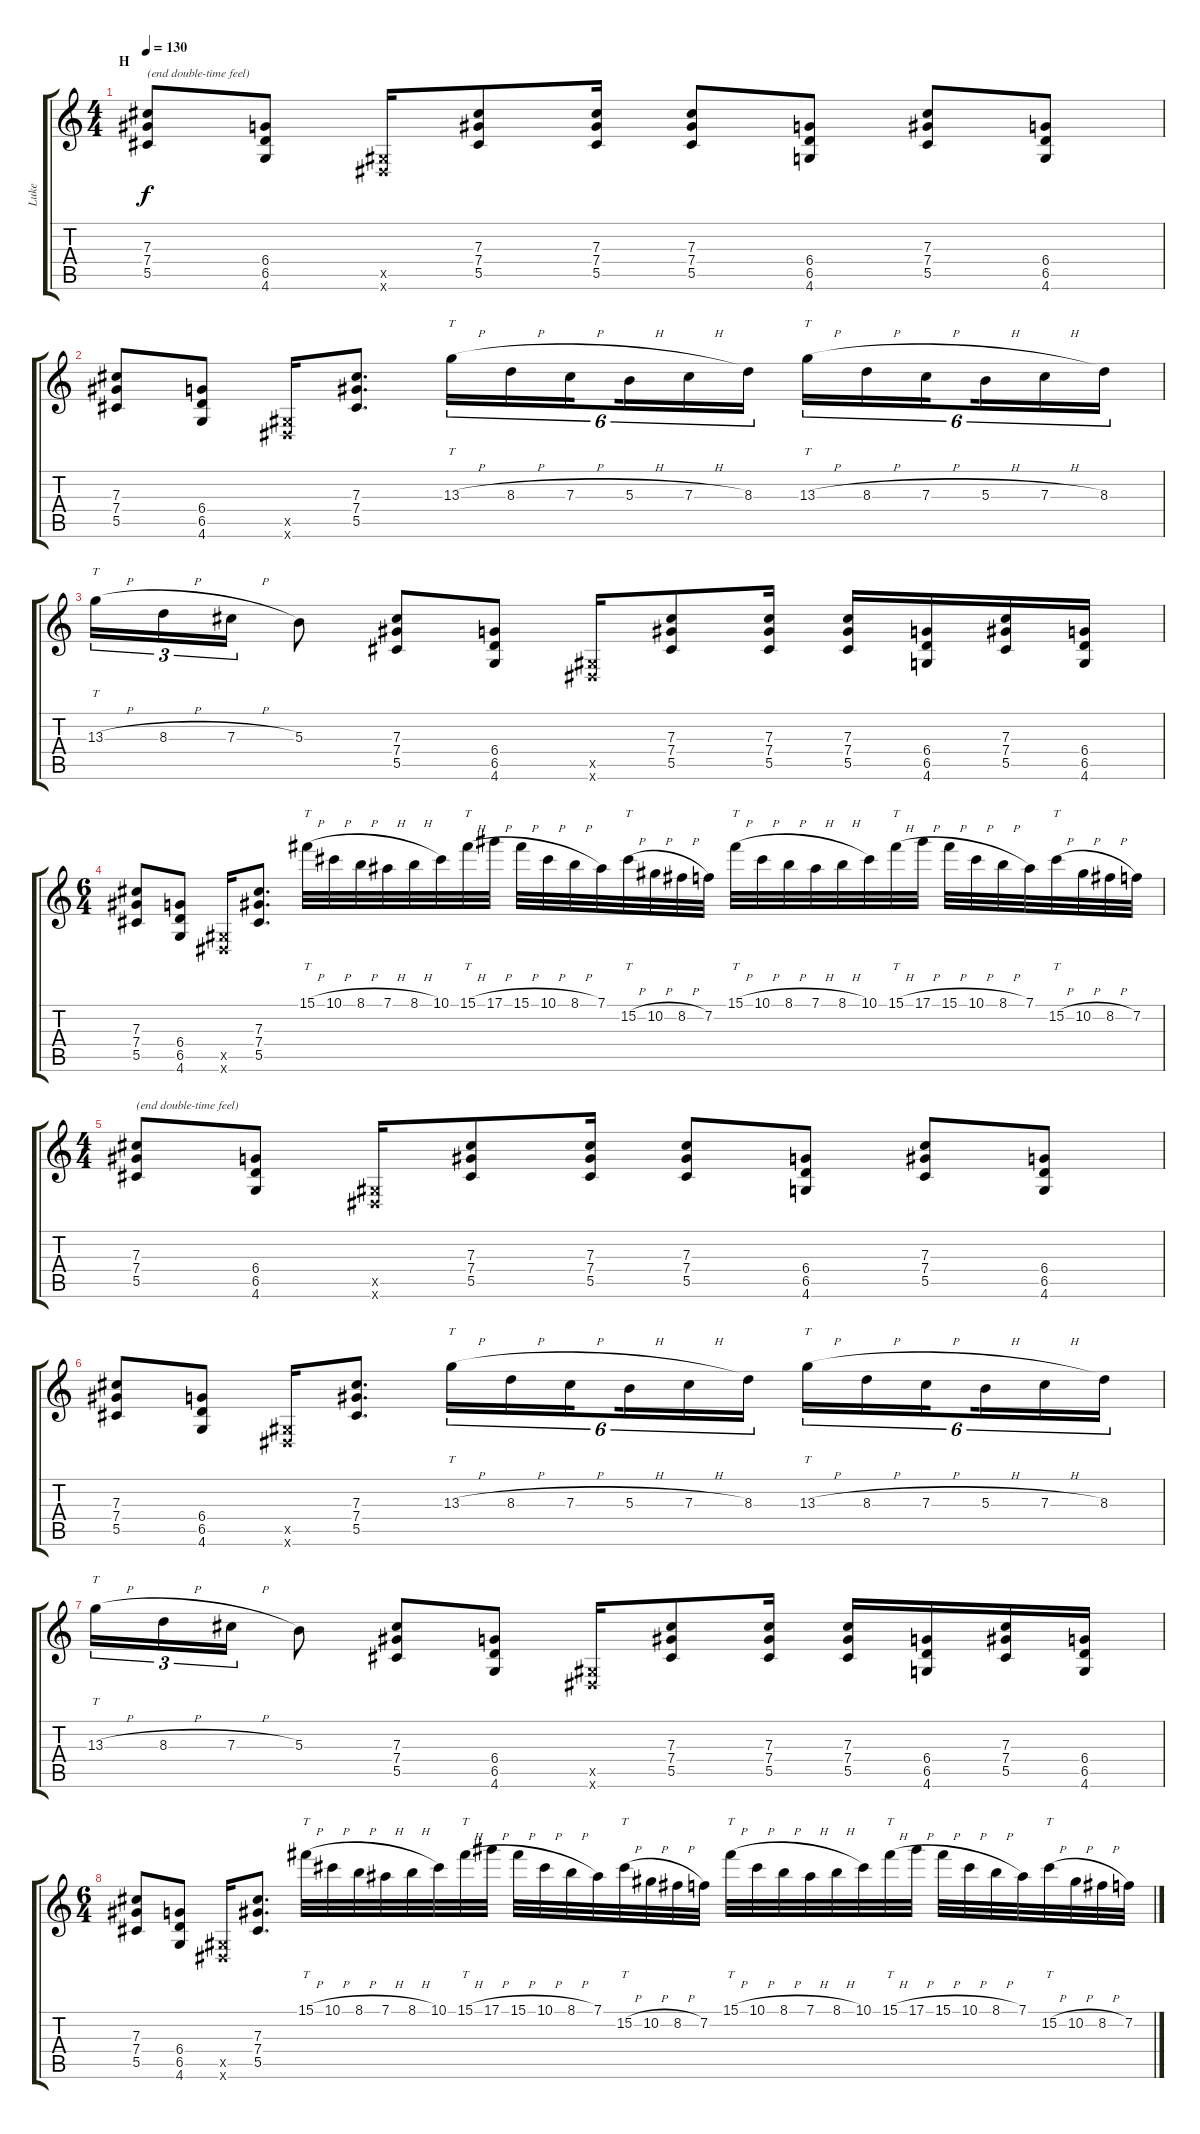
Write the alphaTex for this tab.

\track ("Luke" "Luke") {instrument overdrivenguitar}
\staff {score tabs}
\tuning (Eb4 Bb3 Gb3 Db3 Ab2 Eb2) {hide}
\ts (4 4)
\section ("" "H")
\tempo 130
\clef g2
\ks c
(7.3 7.4 5.5).8{txt "(end double-time feel)" dy f} (6.4 6.5 4.6).8 (0.5{x} 0.6{x}).16 (7.3 7.4 5.5).8 (7.3 7.4 5.5).16 (7.3 7.4 5.5).8 (6.4 6.5 4.6).8 (7.3 7.4 5.5).8 (6.4 6.5 4.6).8 |
(7.3 7.4 5.5).8 (6.4 6.5 4.6).8 (0.5{x} 0.6{x}).16 (7.3 7.4 5.5).8{d} 13.3{h}.16{tt tu (6 4)} 8.3{h}.16{tu (6 4)} 7.3{h}.16{tu (6 4) beam splitsecondary} 5.3{h}.16{tu (6 4)} 7.3{h}.16{tu (6 4)} 8.3.16{tu (6 4)} 13.3{h}.16{tt tu (6 4)} 8.3{h}.16{tu (6 4)} 7.3{h}.16{tu (6 4) beam splitsecondary} 5.3{h}.16{tu (6 4)} 7.3{h}.16{tu (6 4)} 8.3.16{tu (6 4)} |
13.3{h}.16{tt tu (3 2)} 8.3{h}.16{tu (3 2)} 7.3{h}.16{tu (3 2)} 5.3.8 (7.3 7.4 5.5).8 (6.4 6.5 4.6).8 (0.5{x} 0.6{x}).16 (7.3 7.4 5.5).8 (7.3 7.4 5.5).16 (7.3 7.4 5.5).16 (6.4 6.5 4.6).16 (7.3 7.4 5.5).16 (6.4 6.5 4.6).16 |
\ts (6 4)
(7.3 7.4 5.5).8 (6.4 6.5 4.6).8 (0.5{x} 0.6{x}).16 (7.3 7.4 5.5).8{d} 15.1{h}.32{tt} 10.1{h}.32 8.1{h}.32 7.1{h}.32 8.1{h}.32 10.1.32 15.1{h}.32{tt} 17.1{h}.32 15.1{h}.32 10.1{h}.32 8.1{h}.32 7.1.32 15.2{h}.32{tt} 10.2{h}.32 8.2{h}.32 7.2.32 15.1{h}.32{tt} 10.1{h}.32 8.1{h}.32 7.1{h}.32 8.1{h}.32 10.1.32 15.1{h}.32{tt} 17.1{h}.32 15.1{h}.32 10.1{h}.32 8.1{h}.32 7.1.32 15.2{h}.32{tt} 10.2{h}.32 8.2{h}.32 7.2.32 |
\ts (4 4)
(7.3 7.4 5.5).8{txt "(end double-time feel)"} (6.4 6.5 4.6).8 (0.5{x} 0.6{x}).16 (7.3 7.4 5.5).8 (7.3 7.4 5.5).16 (7.3 7.4 5.5).8 (6.4 6.5 4.6).8 (7.3 7.4 5.5).8 (6.4 6.5 4.6).8 |
(7.3 7.4 5.5).8 (6.4 6.5 4.6).8 (0.5{x} 0.6{x}).16 (7.3 7.4 5.5).8{d} 13.3{h}.16{tt tu (6 4)} 8.3{h}.16{tu (6 4)} 7.3{h}.16{tu (6 4) beam splitsecondary} 5.3{h}.16{tu (6 4)} 7.3{h}.16{tu (6 4)} 8.3.16{tu (6 4)} 13.3{h}.16{tt tu (6 4)} 8.3{h}.16{tu (6 4)} 7.3{h}.16{tu (6 4) beam splitsecondary} 5.3{h}.16{tu (6 4)} 7.3{h}.16{tu (6 4)} 8.3.16{tu (6 4)} |
13.3{h}.16{tt tu (3 2)} 8.3{h}.16{tu (3 2)} 7.3{h}.16{tu (3 2)} 5.3.8 (7.3 7.4 5.5).8 (6.4 6.5 4.6).8 (0.5{x} 0.6{x}).16 (7.3 7.4 5.5).8 (7.3 7.4 5.5).16 (7.3 7.4 5.5).16 (6.4 6.5 4.6).16 (7.3 7.4 5.5).16 (6.4 6.5 4.6).16 |
\ts (6 4)
(7.3 7.4 5.5).8 (6.4 6.5 4.6).8 (0.5{x} 0.6{x}).16 (7.3 7.4 5.5).8{d} 15.1{h}.32{tt} 10.1{h}.32 8.1{h}.32 7.1{h}.32 8.1{h}.32 10.1.32 15.1{h}.32{tt} 17.1{h}.32 15.1{h}.32 10.1{h}.32 8.1{h}.32 7.1.32 15.2{h}.32{tt} 10.2{h}.32 8.2{h}.32 7.2.32 15.1{h}.32{tt} 10.1{h}.32 8.1{h}.32 7.1{h}.32 8.1{h}.32 10.1.32 15.1{h}.32{tt} 17.1{h}.32 15.1{h}.32 10.1{h}.32 8.1{h}.32 7.1.32 15.2{h}.32{tt} 10.2{h}.32 8.2{h}.32 7.2.32
